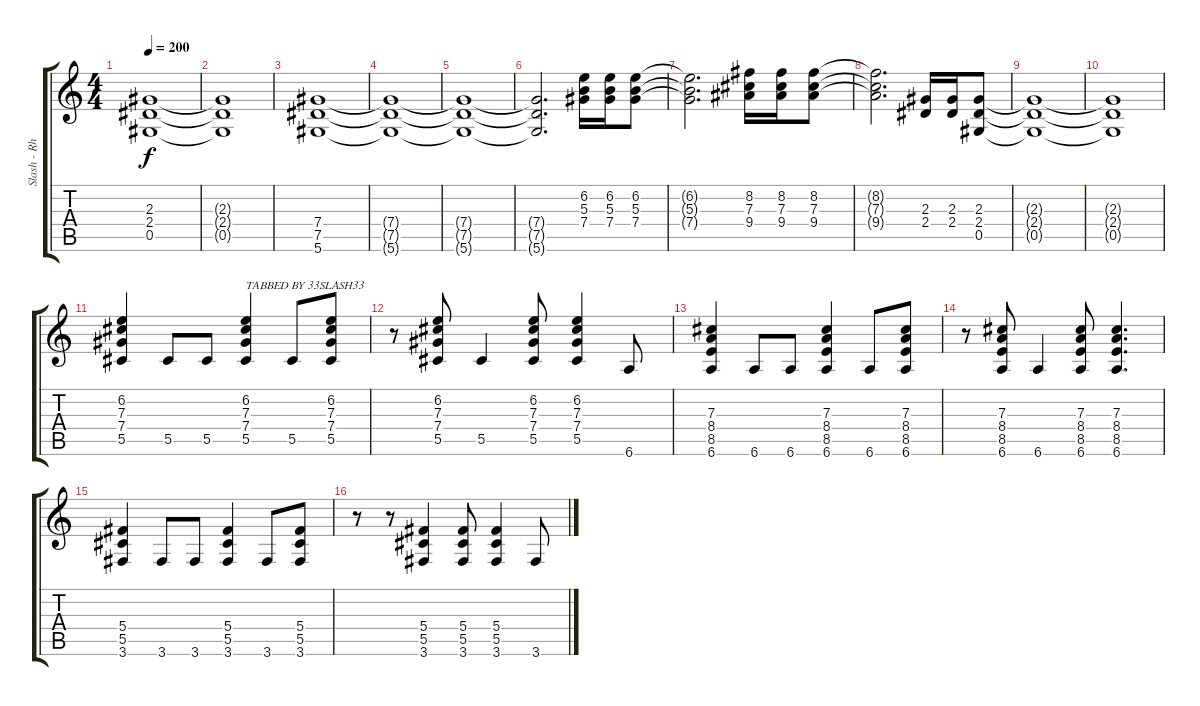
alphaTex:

\track ("Slash - Rhythm Guitar" "Slash - Rh") {instrument distortionguitar}
\staff {score tabs}
\tuning (Eb4 Bb3 Gb3 Db3 Ab2 Eb2) {hide}
\ts (4 4)
\tempo 200
\clef g2
\ks c
(2.3{t} 2.4{t} 0.5{t}).1{dy f} |
(2.3{t} 2.4{t} 0.5{t}).1 |
(7.4 7.5 5.6).1 |
(7.4{t} 7.5{t} 5.6{t}).1 |
(7.4{t} 7.5{t} 5.6{t}).1 |
(7.4{t} 7.5{t} 5.6{t}).2{d} (6.2 5.3 7.4).16 (6.2 5.3 7.4).16 (6.2 5.3 7.4).8 |
(6.2{t} 5.3{t} 7.4{t}).2{d} (8.2 7.3 9.4).16 (8.2 7.3 9.4).16 (8.2 7.3 9.4).8 |
(8.2{t} 7.3{t} 9.4{t}).2{d} (2.3 2.4).16 (2.3 2.4).16 (2.3 2.4 0.5).8 |
(2.3{t} 2.4{t} 0.5{t}).1 |
(2.3{t} 2.4{t} 0.5{t}).1 |
(6.2 7.3 7.4 5.5).4 5.5.8 5.5.8 (6.2 7.3 7.4 5.5).4{txt "TABBED BY 33SLASH33"} 5.5.8 (6.2 7.3 7.4 5.5).8 |
r.8 (6.2 7.3 7.4 5.5).8 5.5.4 (6.2 7.3 7.4 5.5).8 (6.2 7.3 7.4 5.5).4 6.6.8 |
(7.3 8.4 8.5 6.6).4 6.6.8 6.6.8 (7.3 8.4 8.5 6.6).4 6.6.8 (7.3 8.4 8.5 6.6).8 |
r.8 (7.3 8.4 8.5 6.6).8 6.6.4 (7.3 8.4 8.5 6.6).8 (7.3 8.4 8.5 6.6).4{d} |
(5.4 5.5 3.6).4 3.6.8 3.6.8 (5.4 5.5 3.6).4 3.6.8 (5.4 5.5 3.6).8 |
r.8 r.8 (5.4 5.5 3.6).4 (5.4 5.5 3.6).8 (5.4 5.5 3.6).4 3.6.8
